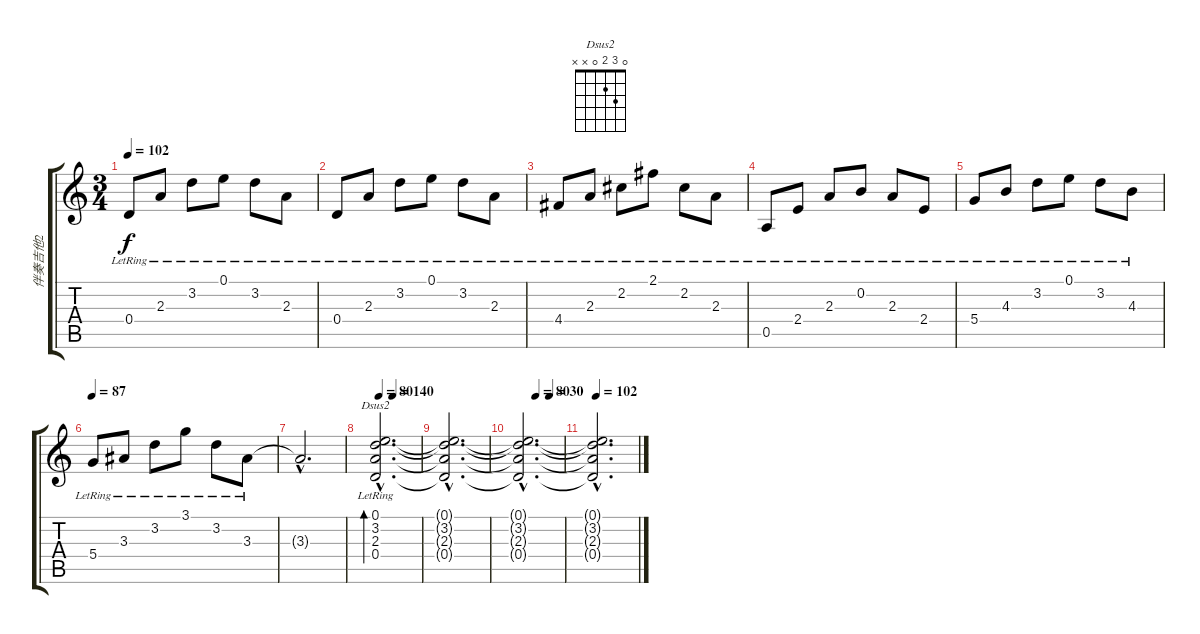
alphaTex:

\track ("伴奏吉他2" "伴奏吉他2") {instrument acousticguitarnylon}
\staff {score tabs}
\tuning (E4 B3 G3 D3 A2 E2) {hide}
\chord ("Dsus2" 0 3 2 0 x x)
\ts (3 4)
\tempo 102
\clef g2
\ks c
0.4{lr}.8{dy f} 2.3{lr}.8 3.2{lr}.8 0.1{lr}.8 3.2{lr}.8 2.3{lr}.8 |
0.4{lr}.8 2.3{lr}.8 3.2{lr}.8 0.1{lr}.8 3.2{lr}.8 2.3{lr}.8 |
4.4{lr}.8 2.3{lr}.8 2.2{lr}.8 2.1{lr}.8 2.2{lr}.8 2.3{lr}.8 |
0.5{lr}.8 2.4{lr}.8 2.3{lr}.8 0.2{lr}.8 2.3{lr}.8 2.4{lr}.8 |
5.4{lr}.8 4.3{lr}.8 3.2{lr}.8 0.1{lr}.8 3.2{lr}.8 4.3{lr}.8 |
\tempo 87
5.4{lr}.8 3.3{lr}.8 3.2{lr}.8 3.1{lr}.8 3.2{lr}.8 3.3{lr}.8 |
3.3{hac t}.2{d} |
\tempo 80
\tempo (140 0.3333333333333333)
(0.1{hac lr} 3.2{hac lr} 2.3{hac lr} 0.4{hac lr}).2{d bd 480 ch "Dsus2"} |
(0.1{hac t} 3.2{hac t} 2.3{hac t} 0.4{hac t}).2{d} |
\tempo (80 0.3333333333333333)
\tempo (30 0.6666666666666666)
(0.1{hac t} 3.2{hac t} 2.3{hac t} 0.4{hac t}).2{d} |
\tempo 102
(0.1{hac t} 3.2{hac t} 2.3{hac t} 0.4{hac t}).2{d}
